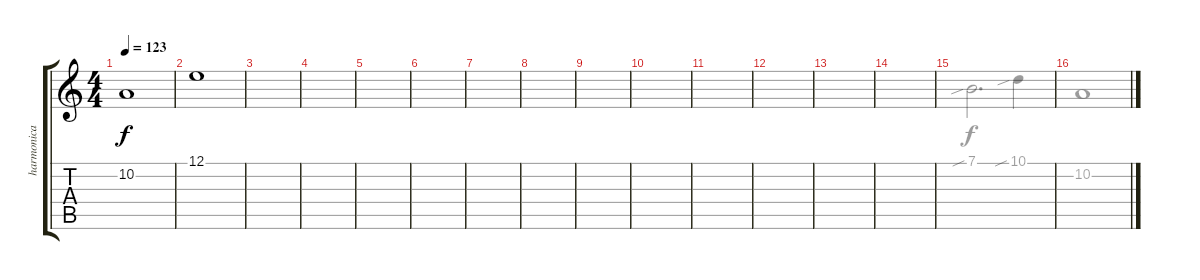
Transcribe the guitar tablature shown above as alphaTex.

\track ("harmonica" "harmonica") {instrument harmonica}
\staff {score tabs}
\tuning (E4 B3 G3 D3 A2 E2) {hide}
\voice
\ts (4 4)
\tempo 123
\clef g2
\ks c
10.2.1{dy f} |
12.1.1 |
|
|
|
|
|
|
|
|
|
|
|
|
|
\voice
\clef g2
\ottava regular
\simile none
\ks c
|
|
|
|
|
|
|
|
|
|
|
|
|
|
7.1{sib}.2{d} 10.1{sib}.4 |
10.2.1
